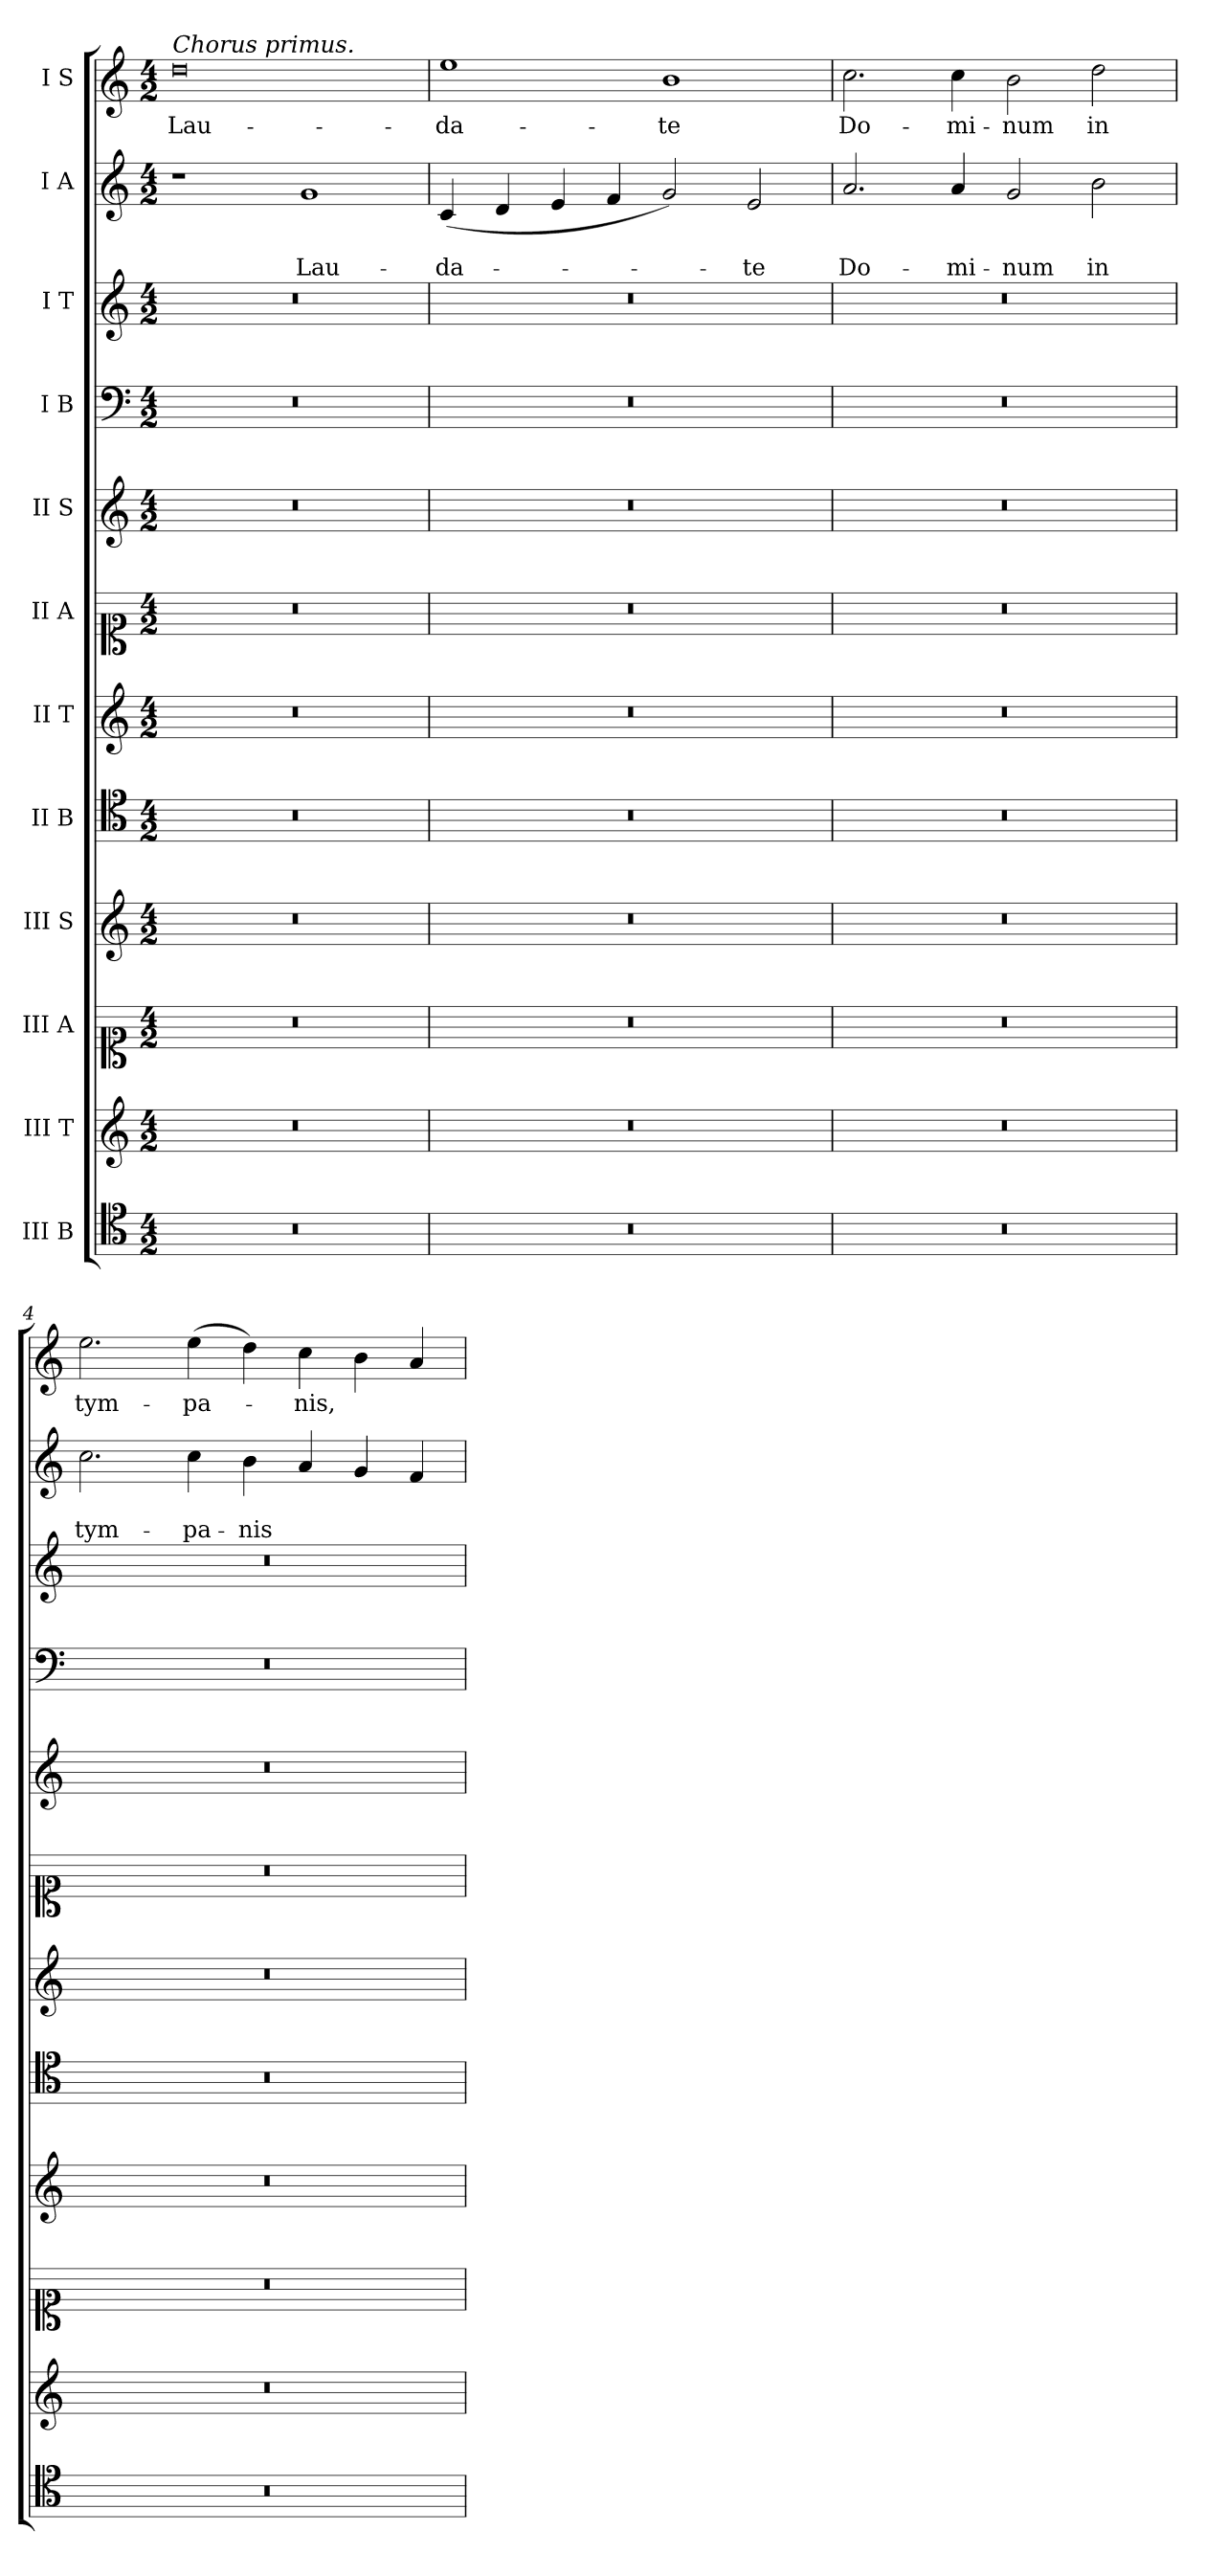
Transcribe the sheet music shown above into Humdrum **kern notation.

**kern	**kern	**kern	**kern	**kern	**kern	**kern	**kern	**kern	**kern	**kern	**text	**text	**kern	**text
*part12	*part11	*part10	*part9	*part8	*part7	*part6	*part5	*part4	*part3	*part2	*part2	*part2	*part1	*part1
*staff12	*staff11	*staff10	*staff9	*staff8	*staff7	*staff6	*staff5	*staff4	*staff3	*staff2	*staff2	*staff2	*staff1	*staff1
*I"III B	*I"III T	*I"III A	*I"III S	*I"II B	*I"II T	*I"II A	*I"II S	*I"I B	*I"I T	*I"I A	*	*	*I"I S	*
*clefC4	*clefG2	*clefC1	*clefG2	*clefC4	*clefG2	*clefC1	*clefG2	*clefF4	*clefG2	*clefG2	*	*	*clefG2	*
*	*ITrd7c12	*	*	*	*ITrd7c12	*	*	*	*ITrd7c12	*	*	*	*	*
*k[]	*k[]	*k[]	*k[]	*k[]	*k[]	*k[]	*k[]	*k[]	*k[]	*k[]	*	*	*k[]	*
*C:	*C:	*C:	*C:	*C:	*C:	*C:	*C:	*C:	*C:	*C:	*	*	*C:	*
*M4/2	*M4/2	*M4/2	*M4/2	*M4/2	*M4/2	*M4/2	*M4/2	*M4/2	*M4/2	*M4/2	*	*	*M4/2	*
=1	=1	=1	=1	=1	=1	=1	=1	=1	=1	=1	=1	=1	=1	=1
!	!	!	!	!	!	!	!	!	!	!	!	!	!LO:TX:a:i:t=Chorus primus.	!
!LO:N:vis=1	!LO:N:vis=1	!LO:N:vis=1	!LO:N:vis=1	!LO:N:vis=1	!LO:N:vis=1	!LO:N:vis=1	!LO:N:vis=1	!LO:N:vis=1	!LO:N:vis=1	!	!	!	!	!LO:LY:b
0r	0r	0r	0r	0r	0r	0r	0r	0r	0r	1r	.	.	0dd	Lau-
!	!	!	!	!	!	!	!	!	!	!	!	!LO:LY:b	!	!
.	.	.	.	.	.	.	.	.	.	1g	.	Lau-	.	.
=2	=2	=2	=2	=2	=2	=2	=2	=2	=2	=2	=2	=2	=2	=2
!LO:N:vis=1	!LO:N:vis=1	!LO:N:vis=1	!LO:N:vis=1	!LO:N:vis=1	!LO:N:vis=1	!LO:N:vis=1	!LO:N:vis=1	!LO:N:vis=1	!LO:N:vis=1	!	!	!LO:LY:b	!	!LO:LY:b
0r	0r	0r	0r	0r	0r	0r	0r	0r	0r	(<4c/	.	-da-	1ee	-da-
.	.	.	.	.	.	.	.	.	.	4d/	.	.	.	.
.	.	.	.	.	.	.	.	.	.	4e/	.	.	.	.
.	.	.	.	.	.	.	.	.	.	4f/	.	.	.	.
!	!	!	!	!	!	!	!	!	!	!	!	!	!	!LO:LY:b
.	.	.	.	.	.	.	.	.	.	2g/)	.	.	1b	-te
!	!	!	!	!	!	!	!	!	!	!	!	!LO:LY:b	!	!
.	.	.	.	.	.	.	.	.	.	2e/	.	-te	.	.
=3	=3	=3	=3	=3	=3	=3	=3	=3	=3	=3	=3	=3	=3	=3
!LO:N:vis=1	!LO:N:vis=1	!LO:N:vis=1	!LO:N:vis=1	!LO:N:vis=1	!LO:N:vis=1	!LO:N:vis=1	!LO:N:vis=1	!LO:N:vis=1	!LO:N:vis=1	!	!	!LO:LY:b	!	!LO:LY:b
0r	0r	0r	0r	0r	0r	0r	0r	0r	0r	2.a/	.	Do-	2.cc\	Do-
!	!	!	!	!	!	!	!	!	!	!	!	!LO:LY:b	!	!LO:LY:b
.	.	.	.	.	.	.	.	.	.	4a/	.	-mi-	4cc\	-mi-
!	!	!	!	!	!	!	!	!	!	!	!	!LO:LY:b	!	!LO:LY:b
.	.	.	.	.	.	.	.	.	.	2g/	.	-num	2b\	-num
!	!	!	!	!	!	!	!	!	!	!	!	!LO:LY:b	!	!LO:LY:b
.	.	.	.	.	.	.	.	.	.	2b\	.	in	2dd\	in
=4	=4	=4	=4	=4	=4	=4	=4	=4	=4	=4	=4	=4	=4	=4
!LO:N:vis=1	!LO:N:vis=1	!LO:N:vis=1	!LO:N:vis=1	!LO:N:vis=1	!LO:N:vis=1	!LO:N:vis=1	!LO:N:vis=1	!LO:N:vis=1	!LO:N:vis=1	!	!	!LO:LY:b	!	!LO:LY:b
0r	0r	0r	0r	0r	0r	0r	0r	0r	0r	2.cc\	.	tym-	2.ee\	tym-
!	!	!	!	!	!	!	!	!	!	!	!	!LO:LY:b	!	!LO:LY:b
.	.	.	.	.	.	.	.	.	.	4cc\	.	-pa-	(>4ee\	-pa-
!	!	!	!	!	!	!	!	!	!	!	!	!LO:LY:b	!	!
.	.	.	.	.	.	.	.	.	.	4b\	.	-nis	4dd\)	.
!	!	!	!	!	!	!	!	!	!	!	!	!	!	!LO:LY:b
.	.	.	.	.	.	.	.	.	.	4a/	.	.	4cc\	-nis,
.	.	.	.	.	.	.	.	.	.	4g/	.	.	4b\	.
.	.	.	.	.	.	.	.	.	.	4f/	.	.	4a/	.
=	=	=	=	=	=	=	=	=	=	=	=	=	=	=
*-	*-	*-	*-	*-	*-	*-	*-	*-	*-	*-	*-	*-	*-	*-
